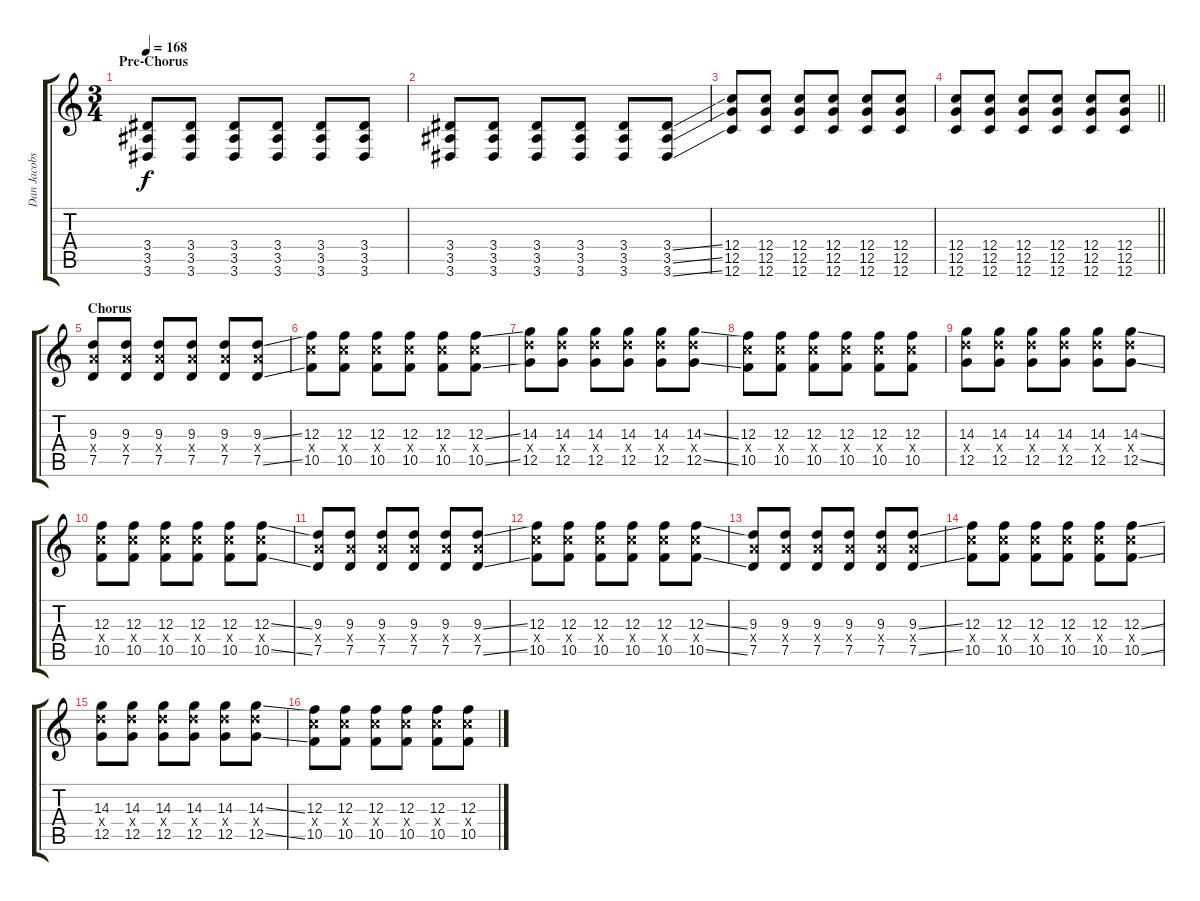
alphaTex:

\track ("Dan Jacobs" "Dan Jacobs") {instrument distortionguitar}
\staff {score tabs}
\tuning (D4 A3 F3 C3 G2 C2) {hide}
\ts (3 4)
\section ("" "Pre-Chorus")
\tempo 168
\clef g2
\ks c
(3.4 3.5 3.6).8{dy f} (3.4 3.5 3.6).8 (3.4 3.5 3.6).8 (3.4 3.5 3.6).8 (3.4 3.5 3.6).8 (3.4 3.5 3.6).8 |
(3.4 3.5 3.6).8 (3.4 3.5 3.6).8 (3.4 3.5 3.6).8 (3.4 3.5 3.6).8 (3.4 3.5 3.6).8 (3.4{ss} 3.5{ss} 3.6{ss}).8 |
(12.4 12.5 12.6).8 (12.4 12.5 12.6).8 (12.4 12.5 12.6).8 (12.4 12.5 12.6).8 (12.4 12.5 12.6).8 (12.4 12.5 12.6).8 |
\barLineRight lightlight
(12.4 12.5 12.6).8 (12.4 12.5 12.6).8 (12.4 12.5 12.6).8 (12.4 12.5 12.6).8 (12.4 12.5 12.6).8 (12.4 12.5 12.6).8 |
\section ("" "Chorus")
(9.3 9.4{x} 7.5).8 (9.3 9.4{x} 7.5).8 (9.3 9.4{x} 7.5).8 (9.3 9.4{x} 7.5).8 (9.3 9.4{x} 7.5).8 (9.3{ss} 9.4{x} 7.5{ss}).8 |
(12.3 12.4{x} 10.5).8 (12.3 12.4{x} 10.5).8 (12.3 12.4{x} 10.5).8 (12.3 12.4{x} 10.5).8 (12.3 12.4{x} 10.5).8 (12.3{ss} 12.4{x} 10.5{ss}).8 |
(14.3 14.4{x} 12.5).8 (14.3 14.4{x} 12.5).8 (14.3 14.4{x} 12.5).8 (14.3 14.4{x} 12.5).8 (14.3 14.4{x} 12.5).8 (14.3{ss} 14.4{x} 12.5{ss}).8 |
(12.3 12.4{x} 10.5).8 (12.3 12.4{x} 10.5).8 (12.3 12.4{x} 10.5).8 (12.3 12.4{x} 10.5).8 (12.3 12.4{x} 10.5).8 (12.3 12.4{x} 10.5).8 |
(14.3 14.4{x} 12.5).8 (14.3 14.4{x} 12.5).8 (14.3 14.4{x} 12.5).8 (14.3 14.4{x} 12.5).8 (14.3 14.4{x} 12.5).8 (14.3{ss} 14.4{x} 12.5{ss}).8 |
(12.3 12.4{x} 10.5).8 (12.3 12.4{x} 10.5).8 (12.3 12.4{x} 10.5).8 (12.3 12.4{x} 10.5).8 (12.3 12.4{x} 10.5).8 (12.3{ss} 12.4{x} 10.5{ss}).8 |
(9.3 9.4{x} 7.5).8 (9.3 9.4{x} 7.5).8 (9.3 9.4{x} 7.5).8 (9.3 9.4{x} 7.5).8 (9.3 9.4{x} 7.5).8 (9.3{ss} 9.4{x} 7.5{ss}).8 |
(12.3 12.4{x} 10.5).8 (12.3 12.4{x} 10.5).8 (12.3 12.4{x} 10.5).8 (12.3 12.4{x} 10.5).8 (12.3 12.4{x} 10.5).8 (12.3{ss} 12.4{x} 10.5{ss}).8 |
(9.3 9.4{x} 7.5).8 (9.3 9.4{x} 7.5).8 (9.3 9.4{x} 7.5).8 (9.3 9.4{x} 7.5).8 (9.3 9.4{x} 7.5).8 (9.3{ss} 9.4{x} 7.5{ss}).8 |
(12.3 12.4{x} 10.5).8 (12.3 12.4{x} 10.5).8 (12.3 12.4{x} 10.5).8 (12.3 12.4{x} 10.5).8 (12.3 12.4{x} 10.5).8 (12.3{ss} 12.4{x} 10.5{ss}).8 |
(14.3 14.4{x} 12.5).8 (14.3 14.4{x} 12.5).8 (14.3 14.4{x} 12.5).8 (14.3 14.4{x} 12.5).8 (14.3 14.4{x} 12.5).8 (14.3{ss} 14.4{x} 12.5{ss}).8 |
(12.3 12.4{x} 10.5).8 (12.3 12.4{x} 10.5).8 (12.3 12.4{x} 10.5).8 (12.3 12.4{x} 10.5).8 (12.3 12.4{x} 10.5).8 (12.3 12.4{x} 10.5).8
